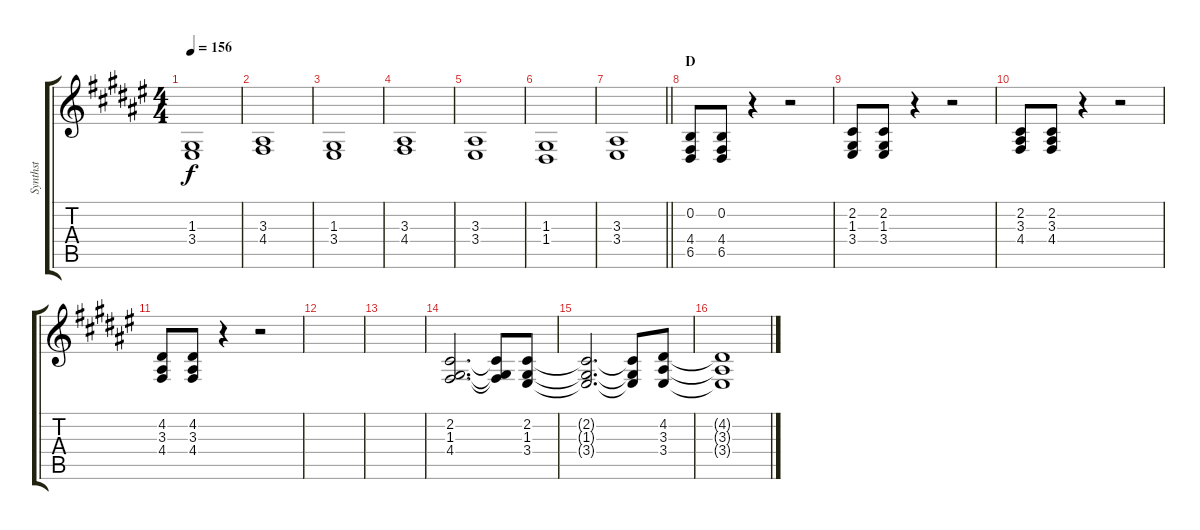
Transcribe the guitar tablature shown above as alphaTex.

\track ("Synthst" "Synthst") {instrument stringensemble1}
\staff {score tabs}
\tuning (E4 B3 G3 D3 A2 E2) {hide}
\ts (4 4)
\tempo 156
\clef g2
\ks f#
(1.3 3.4).1{dy f} |
(3.3 4.4).1 |
(1.3 3.4).1 |
(3.3 4.4).1 |
(3.3 3.4).1 |
(1.3 1.4).1 |
\barLineRight lightlight
(3.3 3.4).1 |
\section ("" "D")
(0.2 4.4 6.5).8 (0.2 4.4 6.5).8 r.4 r.2 |
(2.2 1.3 3.4).8 (2.2 1.3 3.4).8 r.4 r.2 |
(2.2 3.3 4.4).8 (2.2 3.3 4.4).8 r.4 r.2 |
(4.2 3.3 4.4).8 (4.2 3.3 4.4).8 r.4 r.2 |
|
|
(2.2 1.3 4.4).2{d} (2.2{t} 1.3{t} 4.4{t}).8 (2.2 1.3 3.4).8 |
(2.2{t} 1.3{t} 3.4{t}).2{d} (2.2{t} 1.3{t} 3.4{t}).8 (4.2 3.3 3.4).8 |
(4.2{t} 3.3{t} 3.4{t}).1
